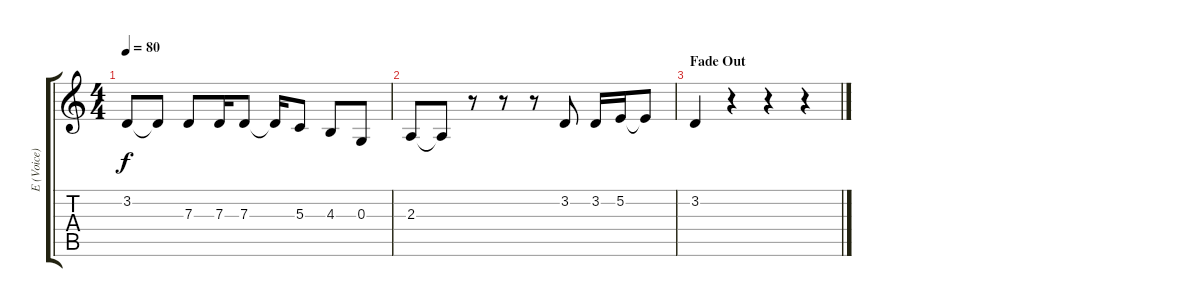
\track ("E (Voice)" "E (Voice)") {instrument clarinet}
\staff {score tabs}
\tuning (E4 B3 G3 D3 A2 E2) {hide}
\ts (4 4)
\tempo 80
\clef g2
\ks c
3.2.8{dy f} 3.2{t}.8 7.3.8 7.3.16 7.3.8 7.3{t}.16 5.3.8 4.3.8 0.3.8 |
2.3.8 2.3{t}.8 r.8 r.8 r.8 3.2.8 3.2.16 5.2.16 5.2{t}.8 |
\section ("" "Fade Out")
3.2.4 r.4 r.4 r.4
